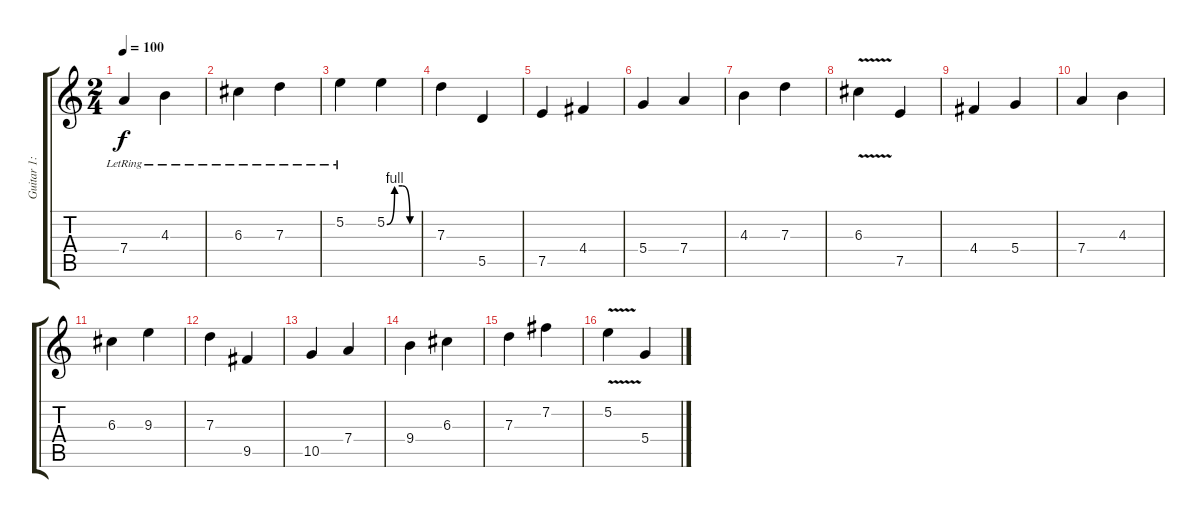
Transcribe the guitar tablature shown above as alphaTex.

\track ("Guitar 1: intro/arps" "Guitar 1: ") {instrument electricguitarjazz}
\staff {score tabs}
\tuning (E4 B3 G3 D3 A2 E2) {hide}
\ts (2 4)
\tempo 100
\clef g2
\ks c
7.4{lr}.4{dy f} 4.3{lr}.4 |
6.3{lr}.4 7.3{lr}.4 |
5.2{lr}.4 5.2{be (custom 0 0 15 4 30 4 45 0 60 0)}.4 |
7.3.4 5.5.4 |
7.5.4 4.4.4 |
5.4.4 7.4.4 |
4.3.4 7.3.4 |
6.3{v}.4 7.5.4 |
4.4.4 5.4.4 |
7.4.4 4.3.4 |
6.3.4 9.3.4 |
7.3.4 9.5.4 |
10.5.4 7.4.4 |
9.4.4 6.3.4 |
7.3.4 7.2.4 |
5.2{v}.4 5.4.4
